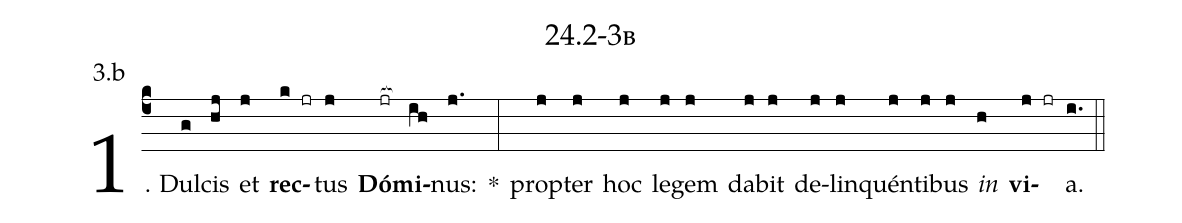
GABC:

name: 24.2-3b;
annotation: 3.b;
%%
(c4)1. Dul(g)cis(hj) et(j) <b>rec</b>(k jr)tus(j) <b>Dó</b>(jr[ocb:1{])<b>mi</b>(ih[ocb:0}])nus:(j.) *(:) prop(j)ter(j) hoc(j) le(j)gem(j) da(j)bit(j) de(j)lin(j)quén(j)ti(j)bus(j) <i>in</i>(h) <b>vi</b>(j jr)a.(i.) (::)


%E(j) u(j) o(j) u(h) a(j) e.(i.) (::)
